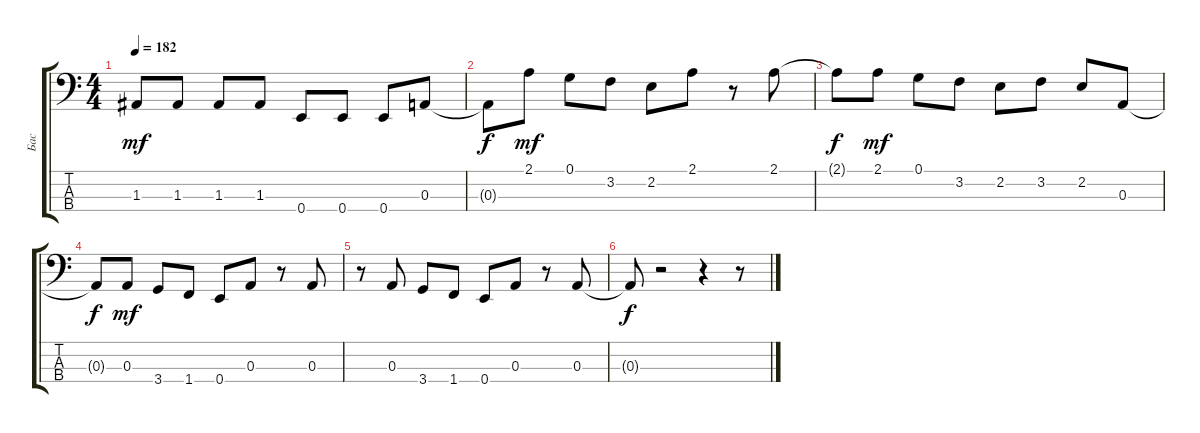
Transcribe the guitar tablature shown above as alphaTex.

\track ("Бас" "Бас") {instrument electricbasspick}
\staff {score tabs}
\tuning (G2 D2 A1 E1) {hide}
\ts (4 4)
\tempo 182
\clef f4
\ks c
1.3.8{dy mf} 1.3.8 1.3.8 1.3.8 0.4.8 0.4.8 0.4.8 0.3.8 |
0.3{t}.8{dy f} 2.1.8{dy mf} 0.1.8 3.2.8 2.2.8 2.1.8 r.8 2.1.8 |
2.1{t}.8{dy f} 2.1.8{dy mf} 0.1.8 3.2.8 2.2.8 3.2.8 2.2.8 0.3.8 |
0.3{t}.8{dy f} 0.3.8{dy mf} 3.4.8 1.4.8 0.4.8 0.3.8 r.8 0.3.8 |
r.8 0.3.8 3.4.8 1.4.8 0.4.8 0.3.8 r.8 0.3.8 |
0.3{t}.8{dy f} r.2 r.4 r.8
